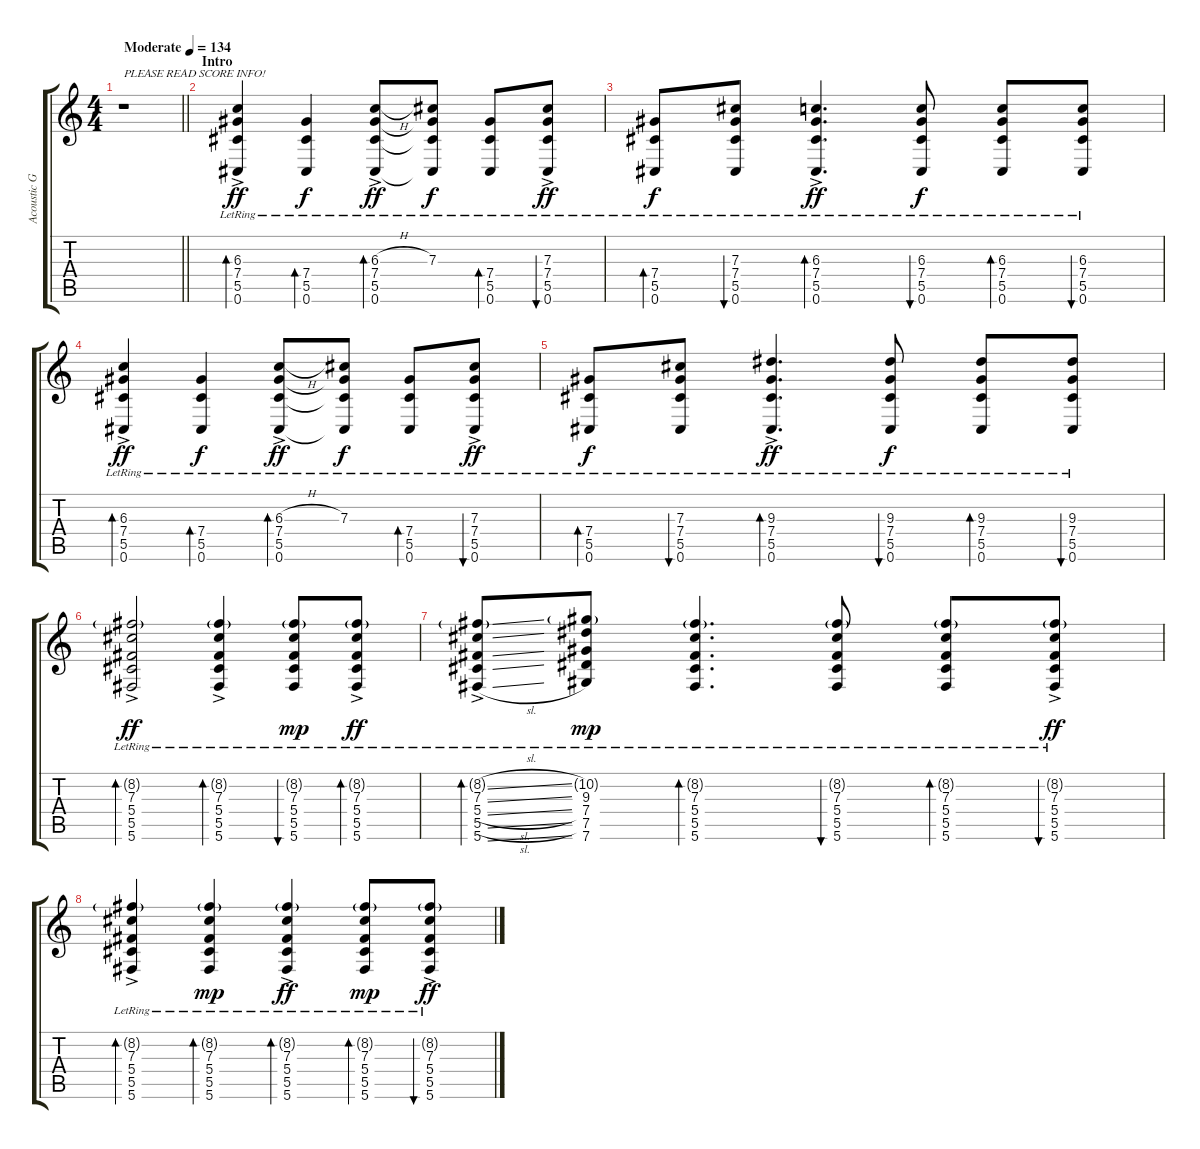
\track ("Acoustic Guitar (Raine Maida)" "Acoustic G") {instrument acousticguitarsteel}
\staff {score tabs}
\tuning (Eb4 Bb3 Gb3 Db3 Ab2 Db2) {hide}
\ts (4 4)
\tempo (134 "Moderate")
\clef g2
\barLineRight lightlight
\ks c
r.1{txt "PLEASE READ SCORE INFO!" dy ff volume 5 instrument acousticguitarsteel} |
\section ("" "Intro")
(6.3{ac lr} 7.4{ac lr} 5.5{ac lr} 0.6{ac lr}).4{bd 60} (7.4{lr} 5.5{lr} 0.6{lr}).4{bd 60 dy f} (6.3{h ac lr} 7.4{ac lr} 5.5{ac lr} 0.6{ac lr}).8{bd 60 dy ff} (7.3{lr} 7.4{t} 5.5{t} 0.6{t}).8{dy f} (7.4{lr} 5.5{lr} 0.6{lr}).8{bd 30} (7.3{lr} 7.4{lr} 5.5{ac lr} 0.6{lr}).8{bu 60 dy ff} |
(7.4{lr} 5.5{lr} 0.6{lr}).8{bd 60 dy f} (7.3{lr} 7.4{lr} 5.5{lr} 0.6{lr}).8{bu 60} (6.3{lr} 7.4{ac lr} 5.5{lr} 0.6{lr}).4{d bd 60 dy ff} (6.3{lr} 7.4{lr} 5.5{lr} 0.6{lr}).8{bu 60 dy f} (6.3{lr} 7.4{lr} 5.5{lr} 0.6{lr}).8{bd 60} (6.3{lr} 7.4{lr} 5.5{lr} 0.6{lr}).8{bu 60} |
(6.3{ac lr} 7.4{ac lr} 5.5{ac lr} 0.6{ac lr}).4{bd 60 dy ff} (7.4{lr} 5.5{lr} 0.6{lr}).4{bd 60 dy f} (6.3{h ac lr} 7.4{ac lr} 5.5{ac lr} 0.6{ac lr}).8{bd 60 dy ff} (7.3{lr} 7.4{t} 5.5{t} 0.6{t}).8{dy f} (7.4{lr} 5.5{lr} 0.6{lr}).8{bd 30} (7.3{lr} 7.4{lr} 5.5{ac lr} 0.6{lr}).8{bu 60 dy ff} |
(7.4{lr} 5.5{lr} 0.6{lr}).8{bd 60 dy f} (7.3{lr} 7.4{lr} 5.5{lr} 0.6{lr}).8{bu 60} (9.3{lr} 7.4{ac lr} 5.5{lr} 0.6{lr}).4{d bd 60 dy ff} (9.3{lr} 7.4{lr} 5.5{lr} 0.6{lr}).8{bu 60 dy f} (9.3{lr} 7.4{lr} 5.5{lr} 0.6{lr}).8{bd 60} (9.3{lr} 7.4{lr} 5.5{lr} 0.6{lr}).8{bu 60} |
(8.2{g} 7.3{lr} 5.4{lr} 5.5{lr} 5.6{ac lr}).2{bd 60 dy ff} (8.2{g} 7.3{lr} 5.4{lr} 5.5{lr} 5.6{ac lr}).4{bd 60} (8.2{g} 7.3{lr} 5.4{lr} 5.5{lr} 5.6{lr}).8{bu 60 dy mp} (8.2{g} 7.3{lr} 5.4{lr} 5.5{lr} 5.6{ac lr}).8{bd 60 dy ff} |
(8.2{sl g} 7.3{sl lr} 5.4{sl lr} 5.5{sl lr} 5.6{sl ac lr}).8{bd 60} (10.2{g} 9.3{lr} 7.4{lr} 7.5{lr} 7.6{lr}).8{dy mp} (8.2{g} 7.3{lr} 5.4{lr} 5.5{lr} 5.6{lr}).4{d bd 60} (8.2{g} 7.3{lr} 5.4{lr} 5.5{lr} 5.6{lr}).8{bu 60} (8.2{g} 7.3{lr} 5.4{lr} 5.5{lr} 5.6{lr}).8{bd 60} (8.2{g} 7.3{lr} 5.4{lr} 5.5{lr} 5.6{ac lr}).8{bu 60 dy ff} |
(8.2{g} 7.3{lr} 5.4{lr} 5.5{lr} 5.6{ac lr}).4{bd 60} (8.2{g} 7.3{lr} 5.4{lr} 5.5{lr} 5.6{lr}).4{bd 60 dy mp} (8.2{g} 7.3{lr} 5.4{lr} 5.5{lr} 5.6{ac lr}).4{bd 60 dy ff} (8.2{g} 7.3{lr} 5.4{lr} 5.5{lr} 5.6{lr}).8{bd 60 dy mp} (8.2{g} 7.3{lr} 5.4{lr} 5.5{lr} 5.6{ac lr}).8{bu 60 dy ff}
